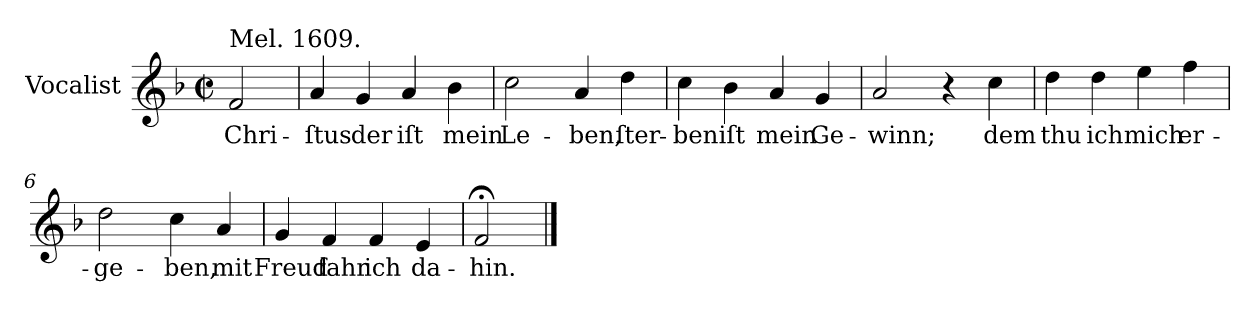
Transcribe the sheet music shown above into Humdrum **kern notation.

**kern	**text
*part1	*part1
*staff1	*staff1
*I"Vocalist	*
*k[b-]	*
*F:	*
*M4/4	*
*met(c|)	*
=	=
!LO:TX:a:t=Mel. 1609.	!
2f	Chri-
=1	=1
4a	-ſtus
4g	der
4a	iſt
4b-	mein
=2	=2
2cc	Le-
4a	-ben,
4dd	ſter-
=3	=3
4cc	-ben
4b-	iſt
4a	mein
4g	Ge-
=4	=4
2a	-winn;
4r	.
4cc	dem
=5	=5
4dd	thu
4dd	ich
4ee	mich
4ff	er-
=6	=6
2dd	-ge-
4cc	-ben,
4a	mit
=7	=7
4g	Freud
4f	fahr
4f	ich
4e	da-
=8	=8
2f;<	-hin.
==	==
*-	*-
